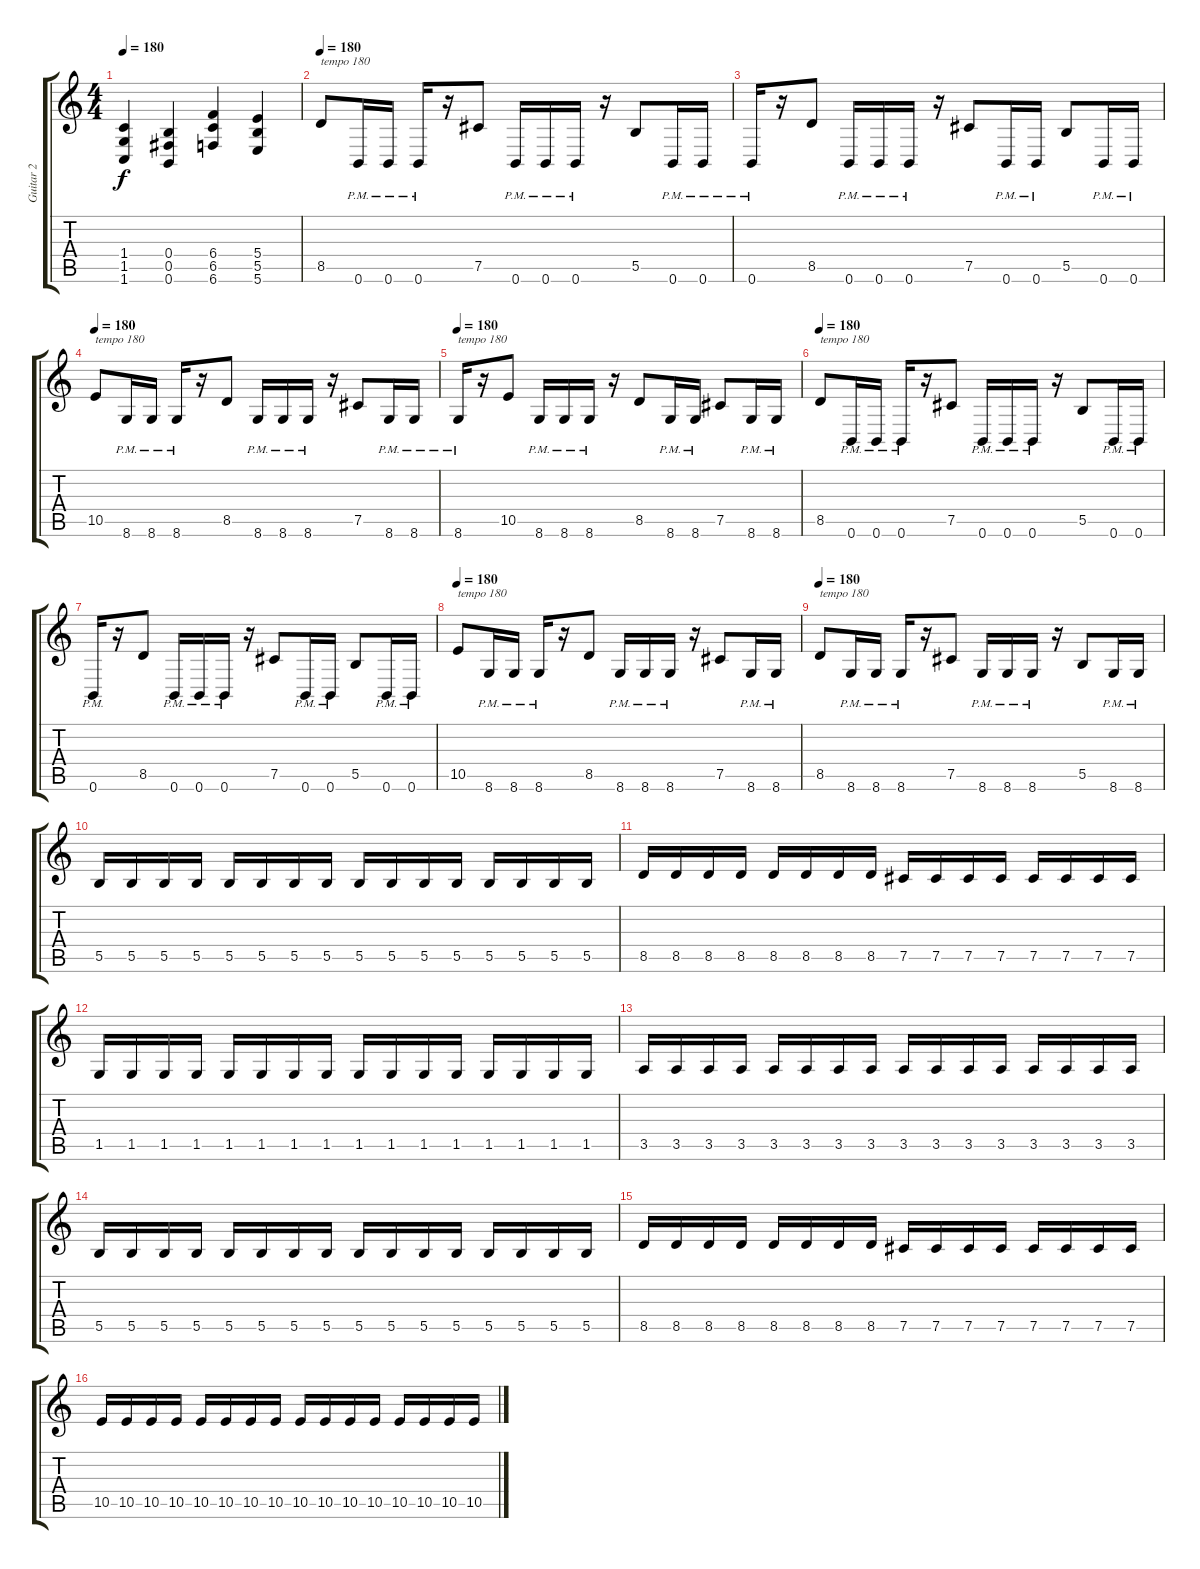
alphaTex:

\track ("Guitar 2" "Guitar 2") {instrument distortionguitar}
\staff {score tabs}
\tuning (Db4 Ab3 E3 B2 Gb2 B1) {hide}
\ts (4 4)
\tempo 180
\tempo 200
\tempo 180
\clef g2
\ks c
(1.4 1.5 1.6).4{dy f instrument distortionguitar} (0.4 0.5 0.6).4 (6.4 6.5 6.6).4 (5.4 5.5 5.6).4 |
\tempo 180
8.5.8{txt "tempo 180"} 0.6{pm}.16 0.6{pm}.16 0.6{pm}.16 r.16 7.5.8 0.6{pm}.16 0.6{pm}.16 0.6{pm}.16 r.16 5.5.8 0.6{pm}.16 0.6{pm}.16 |
0.6{pm}.16 r.16 8.5.8 0.6{pm}.16 0.6{pm}.16 0.6{pm}.16 r.16 7.5.8 0.6{pm}.16 0.6{pm}.16 5.5.8 0.6{pm}.16 0.6{pm}.16 |
\tempo 180
10.5.8{txt "tempo 180"} 8.6{pm}.16 8.6{pm}.16 8.6{pm}.16 r.16 8.5.8 8.6{pm}.16 8.6{pm}.16 8.6{pm}.16 r.16 7.5.8 8.6{pm}.16 8.6{pm}.16 |
\tempo 180
8.6{pm}.16{txt "tempo 180"} r.16 10.5.8 8.6{pm}.16 8.6{pm}.16 8.6{pm}.16 r.16 8.5.8 8.6{pm}.16 8.6{pm}.16 7.5.8 8.6{pm}.16 8.6{pm}.16 |
\tempo 180
8.5.8{txt "tempo 180"} 0.6{pm}.16 0.6{pm}.16 0.6{pm}.16 r.16 7.5.8 0.6{pm}.16 0.6{pm}.16 0.6{pm}.16 r.16 5.5.8 0.6{pm}.16 0.6{pm}.16 |
0.6{pm}.16 r.16 8.5.8 0.6{pm}.16 0.6{pm}.16 0.6{pm}.16 r.16 7.5.8 0.6{pm}.16 0.6{pm}.16 5.5.8 0.6{pm}.16 0.6{pm}.16 |
\tempo 180
10.5.8{txt "tempo 180"} 8.6{pm}.16 8.6{pm}.16 8.6{pm}.16 r.16 8.5.8 8.6{pm}.16 8.6{pm}.16 8.6{pm}.16 r.16 7.5.8 8.6{pm}.16 8.6{pm}.16 |
\tempo 180
8.5.8{txt "tempo 180"} 8.6{pm}.16 8.6{pm}.16 8.6{pm}.16 r.16 7.5.8 8.6{pm}.16 8.6{pm}.16 8.6{pm}.16 r.16 5.5.8 8.6{pm}.16 8.6{pm}.16 |
5.5.16 5.5.16 5.5.16 5.5.16 5.5.16 5.5.16 5.5.16 5.5.16 5.5.16 5.5.16 5.5.16 5.5.16 5.5.16 5.5.16 5.5.16 5.5.16 |
8.5.16 8.5.16 8.5.16 8.5.16 8.5.16 8.5.16 8.5.16 8.5.16 7.5.16 7.5.16 7.5.16 7.5.16 7.5.16 7.5.16 7.5.16 7.5.16 |
1.5.16 1.5.16 1.5.16 1.5.16 1.5.16 1.5.16 1.5.16 1.5.16 1.5.16 1.5.16 1.5.16 1.5.16 1.5.16 1.5.16 1.5.16 1.5.16 |
3.5.16 3.5.16 3.5.16 3.5.16 3.5.16 3.5.16 3.5.16 3.5.16 3.5.16 3.5.16 3.5.16 3.5.16 3.5.16 3.5.16 3.5.16 3.5.16 |
5.5.16 5.5.16 5.5.16 5.5.16 5.5.16 5.5.16 5.5.16 5.5.16 5.5.16 5.5.16 5.5.16 5.5.16 5.5.16 5.5.16 5.5.16 5.5.16 |
8.5.16 8.5.16 8.5.16 8.5.16 8.5.16 8.5.16 8.5.16 8.5.16 7.5.16 7.5.16 7.5.16 7.5.16 7.5.16 7.5.16 7.5.16 7.5.16 |
10.5.16 10.5.16 10.5.16 10.5.16 10.5.16 10.5.16 10.5.16 10.5.16 10.5.16 10.5.16 10.5.16 10.5.16 10.5.16 10.5.16 10.5.16 10.5.16
